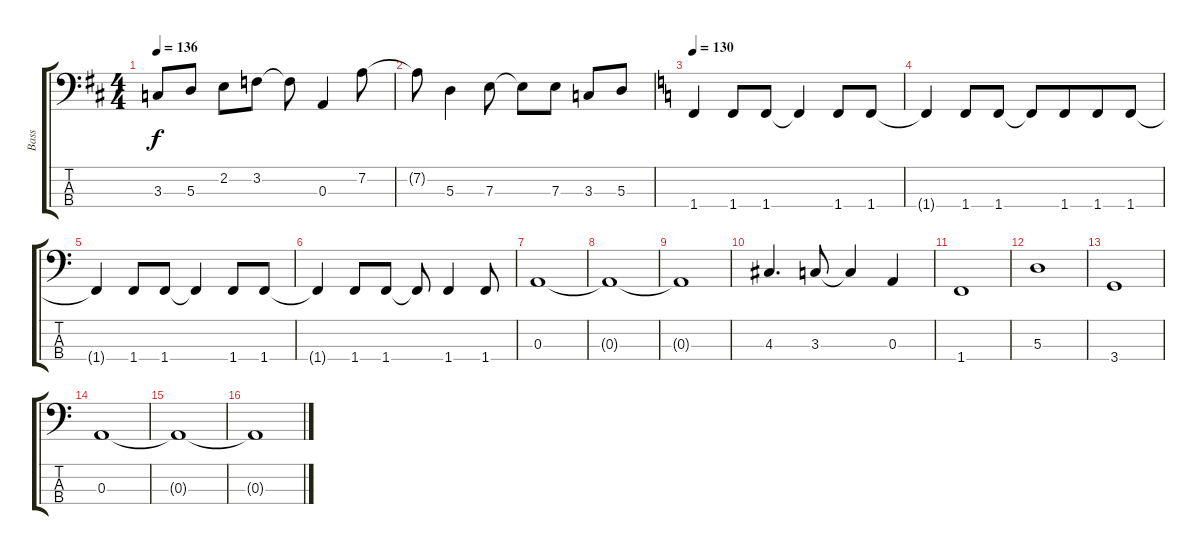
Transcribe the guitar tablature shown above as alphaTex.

\track ("Bass" "Bass") {instrument electricbassfinger}
\staff {score tabs}
\tuning (G2 D2 A1 E1) {hide}
\ts (4 4)
\tempo 136
\clef f4
\ks d
3.3.8{dy f} 5.3.8 2.2.8 3.2.8 3.2{t}.8 0.3.4 7.2.8 |
7.2{t}.8 5.3.4 7.3.8 7.3{t}.8 7.3.8 3.3.8 5.3.8 |
\tempo 130
\ks c
1.4.4 1.4.8 1.4.8 1.4{t}.4 1.4.8 1.4.8 |
1.4{t}.4 1.4.8 1.4.8 1.4{t}.8 1.4.8{beam merge} 1.4.8 1.4.8 |
1.4{t}.4 1.4.8 1.4.8 1.4{t}.4 1.4.8 1.4.8 |
1.4{t}.4 1.4.8 1.4.8 1.4{t}.8 1.4.4 1.4.8 |
0.3.1 |
0.3{t}.1 |
0.3{t}.1 |
4.3.4{d} 3.3.8 3.3{t}.4 0.3.4 |
1.4.1 |
5.3.1 |
3.4.1 |
0.3.1 |
0.3{t}.1 |
0.3{t}.1
